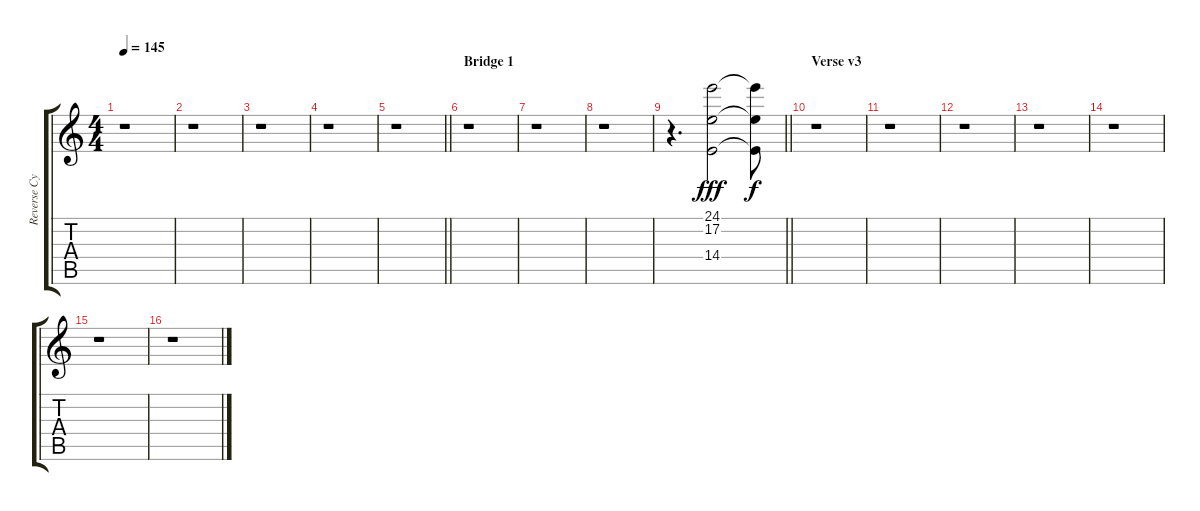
\track ("Reverse Cymbal" "Reverse Cy") {instrument reversecymbal}
\staff {score tabs}
\tuning (E4 B3 G3 D3 A2 E2) {hide}
\ts (4 4)
\tempo 145
\clef g2
\ks c
r.1{dy f} |
r.1 |
r.1 |
r.1 |
\barLineRight lightlight
r.1 |
\section ("" "Bridge 1")
r.1 |
r.1 |
r.1 |
\barLineRight lightlight
r.4{d} (24.1 17.2 14.4).2{dy fff} (24.1{t} 17.2{t} 14.4{t}).8{dy f} |
\section ("" "Verse v3")
r.1 |
r.1 |
r.1 |
r.1 |
r.1 |
r.1 |
r.1
